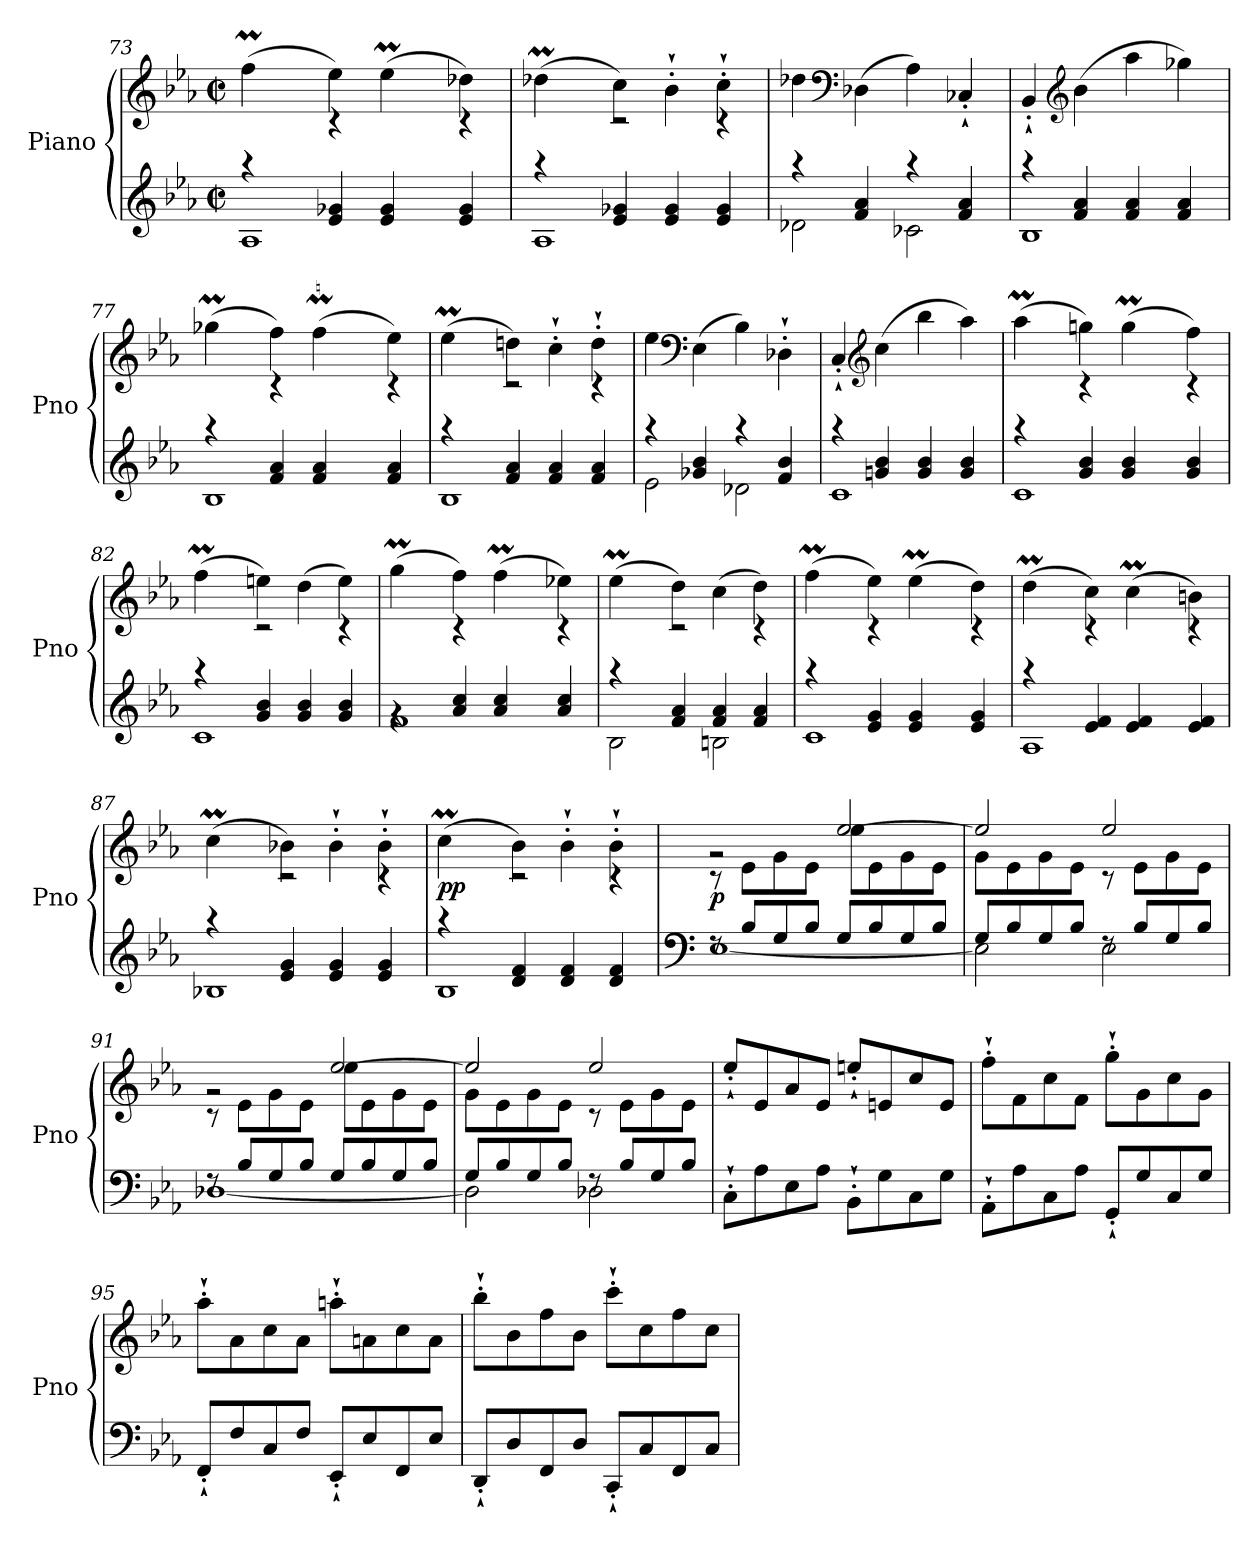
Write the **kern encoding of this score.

**kern	**kern	**dynam
*part1	*part1	*part1
*staff2	*staff1	*staff1/2
*I"Piano	*	*
*I'Pno	*	*
*clefG2	*clefG2	*
*k[b-e-a-]	*k[b-e-a-]	*
*E-:	*E-:	*
*M2/2	*M2/2	*
*met(c|)	*met(c|)	*
=73	=73	=73
*^	*^	*
4raa	1A-	(>4ffM\	16ffLLyy	.
.	.	.	16gg-XJyy	.
.	.	.	8ffJyy	.
4e-/ 4g-X/	.	4ee-\)	4rc	.
4e-/ 4g-/	.	(>4ee-M\	16ee-LLyy	.
.	.	.	16ffJyy	.
.	.	.	8ee-Jyy	.
4e-/ 4g-/	.	4dd-X\)	4rc	.
=74	=74	=74	=74	=74
4raa	1A-	(>4dd-XM\	16dd-LLyy	.
.	.	.	16ee-Jyy	.
.	.	.	8dd-Jyy	.
4e-/ 4g-X/	.	4cc\)	2rc	.
4e-/ 4g-/	.	4b-'<`<\	.	.
4e-/ 4g-/	.	4cc'<`<\	4rc	.
*	*	*v	*v	*
=75	=75	=75	=75
4raa	2d-X\	4dd-X\	.
*	*	*clefF4	*
4f/ 4a-/	.	(>4D-X\	.
4raa	2c-X\	4A-\)	.
4f/ 4a-/	.	4C-X'<`</	.
!!LO:LB:g=z
=76	=76	=76	=76
4raa	1B-	4BB-'<`</	.
*	*	*clefG2	*
4f/ 4a-/	.	(>4b-\	.
4f/ 4a-/	.	4aa-\	.
4f/ 4a-/	.	4gg-X\)	.
=77	=77	=77	=77
*	*	*^	*
4raa	1B-	(>4gg-XM\	16gg-LLyy	.
.	.	.	16aa-Jyy	.
.	.	.	8gg-Jyy	.
4f/ 4a-/	.	4ff\)	4rc	.
4f/ 4a-/	.	(>4ffM\	16ffLLyy	.
.	.	.	16gg-Jyy	.
.	.	.	8ffJyy	.
4f/ 4a-/	.	4ee-\)	4rc	.
=78	=78	=78	=78	=78
4raa	1B-	(>4ee-M\	16ee-LLyy	.
.	.	.	16ffJyy	.
.	.	.	8ee-Jyy	.
4f/ 4a-/	.	4ddn\)	2rc	.
4f/ 4a-/	.	4cc'<`<\	.	.
4f/ 4a-/	.	4dd'<`<\	4rc	.
*	*	*v	*v	*
=79	=79	=79	=79
4raa	2e-\	4ee-\	.
*	*	*clefF4	*
4g-X/ 4b-/	.	(>4E-\	.
4raa	2d-X\	4B-\)	.
4f/ 4b-/	.	4D-X'>`>\	.
=80	=80	=80	=80
4raa	1c	4C'<`</	.
*	*	*clefG2	*
4gn/ 4b-/	.	(>4cc\	.
4g/ 4b-/	.	4bb-\	.
4g/ 4b-/	.	4aa-\)	.
!!LO:LB:g=z
=81	=81	=81	=81
*	*	*^	*
4raa	1c	(>4aa-M\	16aa-LLyy	.
.	.	.	16bb-Jyy	.
.	.	.	8aa-Jyy	.
4g/ 4b-/	.	4ggn\)	4rc	.
4g/ 4b-/	.	(>4ggm\	16ggLLyy	.
.	.	.	16aa-Jyy	.
.	.	.	8ggJyy	.
4g/ 4b-/	.	4ff\)	4rc	.
=82	=82	=82	=82	=82
4raa	1c	(>4ffM\	16ffLLyy	.
.	.	.	16ggJyy	.
.	.	.	8ffJyy	.
4g/ 4b-/	.	4een\)	2rc	.
4g/ 4b-/	.	(>4dd\	.	.
4g/ 4b-/	.	4ee\)	4rc	.
=83	=83	=83	=83	=83
4rg	1f	(>4ggm\	16ggLLyy	.
.	.	.	16aa-Jyy	.
.	.	.	8ggJyy	.
4a-/ 4cc/	.	4ff\)	4rc	.
4a-/ 4cc/	.	(>4ffM\	16ffLLyy	.
.	.	.	16ggJyy	.
.	.	.	8ffJyy	.
4a-/ 4cc/	.	4ee-X\)	4rc	.
=84	=84	=84	=84	=84
4raa	2B-\	(>4ee-M\	16ee-LLyy	.
.	.	.	16ffJyy	.
.	.	.	8ee-Jyy	.
4f/ 4a-/	.	4dd\)	2rc	.
4f/ 4a-/	2Bn\	(>4cc\	.	.
4f/ 4a-/	.	4dd\)	4rc	.
=85	=85	=85	=85	=85
4raa	1c	(>4ffM\	16ffLLyy	.
.	.	.	16ggJyy	.
.	.	.	8ffJyy	.
4e-/ 4g/	.	4ee-\)	4rc	.
4e-/ 4g/	.	(>4ee-M\	16ee-LLyy	.
.	.	.	16ffJyy	.
.	.	.	8ee-Jyy	.
4e-/ 4g/	.	4dd\)	4rc	.
!!LO:LB:g=z	!!
=86	=86	=86	=86	=86
4raa	1A-	(>4ddm\	16ddLLyy	.
.	.	.	16ee-Jyy	.
.	.	.	8ddJyy	.
4e-/ 4f/	.	4cc\)	4rc	.
4e-/ 4f/	.	(>4ccM\	16ccLLyy	.
.	.	.	16ddJyy	.
.	.	.	8ccJyy	.
4e-/ 4f/	.	4bn\)	4rc	.
=87	=87	=87	=87	=87
4raa	1B-X	(>4ccM\	16ccLLyy	.
.	.	.	16ddJyy	.
.	.	.	8ccJyy	.
4e-/ 4g/	.	4b-X\)	2rc	.
4e-/ 4g/	.	4b-'<`<\	.	.
4e-/ 4g/	.	4b-'<`<\	4rc	.
=88	=88	=88	=88	=88
!	!	!	!	!LO:DY:b
4raa	1B-	(>4ccM\	16ccLLyy	pp
.	.	.	16ddJyy	.
.	.	.	8ccJyy	.
4d/ 4f/	.	4b-\)	2rc	.
4d/ 4f/	.	4b-'<`<\	.	.
4d/ 4f/	.	4b-'<`<\	4rc	.
=89	=89	=89	=89	=89
*clefF4	*	*	*	*
!	!	!	!	!LO:DY:b
8rF	[<1E-	2rg	8rc	p
8B-/L	.	.	8e-\L	.
8G/	.	.	8g\	.
8B-/J	.	.	8e-\J	.
8G/L	.	[>2ee-/	8ee-\L	.
8B-/	.	.	8e-\	.
8G/	.	.	8g\	.
8B-/J	.	.	8e-\J	.
=90	=90	=90	=90	=90
8G/L	2E-\]	2ee-/]	8g\L	.
8B-/	.	.	8e-\	.
8G/	.	.	8g\	.
8B-/J	.	.	8e-\J	.
8rF	2E-\	2ee-/	8rc	.
8B-/L	.	.	8e-\L	.
8G/	.	.	8g\	.
8B-/J	.	.	8e-\J	.
!!LO:LB:g=z	!!
=91	=91	=91	=91	=91
8rF	[<1D-X	2rg	8rc	.
8B-/L	.	.	8e-\L	.
8G/	.	.	8g\	.
8B-/J	.	.	8e-\J	.
8G/L	.	[>2ee-/	8ee-\L	.
8B-/	.	.	8e-\	.
8G/	.	.	8g\	.
8B-/J	.	.	8e-\J	.
=92	=92	=92	=92	=92
8G/L	2D-\]	2ee-/]	8g\L	.
8B-/	.	.	8e-\	.
8G/	.	.	8g\	.
8B-/J	.	.	8e-\J	.
8rF	2D-X\	2ee-/	8rc	.
8B-/L	.	.	8e-\L	.
8G/	.	.	8g\	.
8B-/J	.	.	8e-\J	.
*v	*v	*	*	*
*	*v	*v	*
=93	=93	=93
8C'>`>\L	8ee-'<`</L	.
8A-\	8e-/	.
8E-\	8a-/	.
8A-\J	8e-/J	.
8BB-'>`>\L	8een'<`</L	.
8G\	8en/	.
8C\	8cc/	.
8G\J	8e/J	.
=94	=94	=94
8AA-'>`>\L	8ff'>`>\L	.
8A-\	8f\	.
8C\	8cc\	.
8A-\J	8f\J	.
8GG'<`</L	8gg'>`>\L	.
8G/	8g\	.
8C/	8cc\	.
8G/J	8g\J	.
!!LO:LB:g=z
=95	=95	=95
8FF'<`</L	8aa-'>`>\L	.
8F/	8a-\	.
8C/	8cc\	.
8F/J	8a-\J	.
8EE-'<`</L	8aan'>`>\L	.
8E-/	8an\	.
8FF/	8cc\	.
8E-/J	8a\J	.
=96	=96	=96
8DD'<`</L	8bb-'>`>\L	.
8D/	8b-\	.
8FF/	8ff\	.
8D/J	8b-\J	.
8CC'<`</L	8ccc'>`>\L	.
8C/	8cc\	.
8FF/	8ff\	.
8C/J	8cc\J	.
=	=	=
*-	*-	*-
